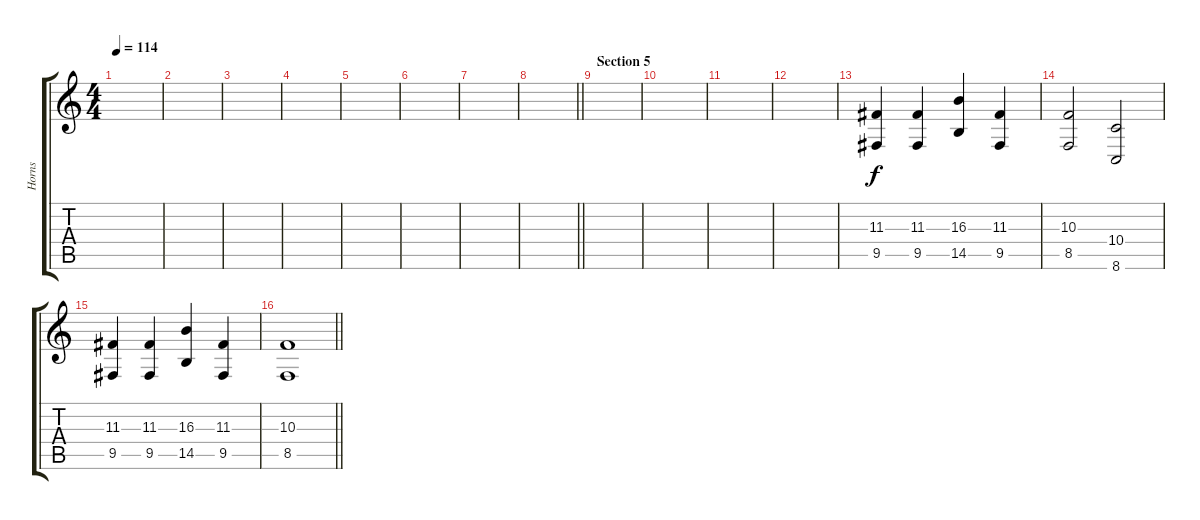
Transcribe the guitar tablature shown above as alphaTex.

\track ("Horns" "Horns") {instrument frenchhorn}
\staff {score tabs}
\tuning (E4 B3 G3 D3 A2 E2) {hide}
\ts (4 4)
\tempo 114
\clef g2
\ks c
|
|
|
|
|
|
|
\barLineRight lightlight
|
\section ("" "Section 5")
|
|
|
|
(11.3 9.5).4 (11.3 9.5).4 (16.3 14.5).4 (11.3 9.5).4 |
(10.3 8.5).2 (10.4 8.6).2 |
(11.3 9.5).4 (11.3 9.5).4 (16.3 14.5).4 (11.3 9.5).4 |
\barLineRight lightlight
(10.3 8.5).1
